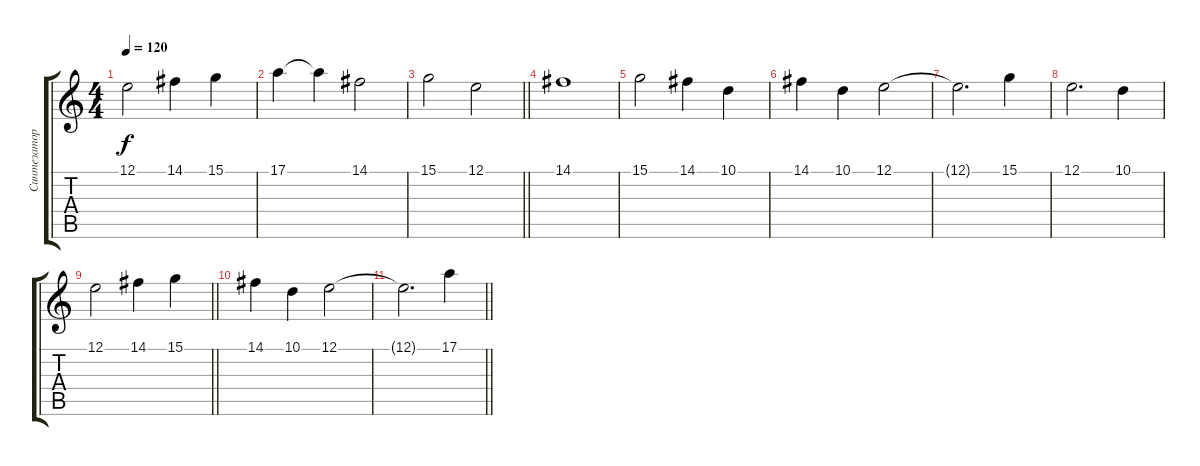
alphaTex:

\track ("Синтезатор - флейта" "Синтезатор") {instrument panflute}
\staff {score tabs}
\tuning (E4 B3 G3 D3 A2 E2) {hide}
\ts (4 4)
\tempo 120
\clef g2
\ks c
12.1.2{dy f} 14.1.4 15.1.4 |
17.1.4 17.1{t}.4 14.1.2 |
\barLineRight lightlight
15.1.2 12.1.2 |
14.1.1 |
15.1.2 14.1.4 10.1.4 |
14.1.4 10.1.4 12.1.2 |
12.1{t}.2{d} 15.1.4 |
12.1.2{d} 10.1.4 |
\barLineRight lightlight
12.1.2 14.1.4 15.1.4 |
14.1.4 10.1.4 12.1.2 |
\barLineRight lightlight
12.1{t}.2{d} 17.1.4
